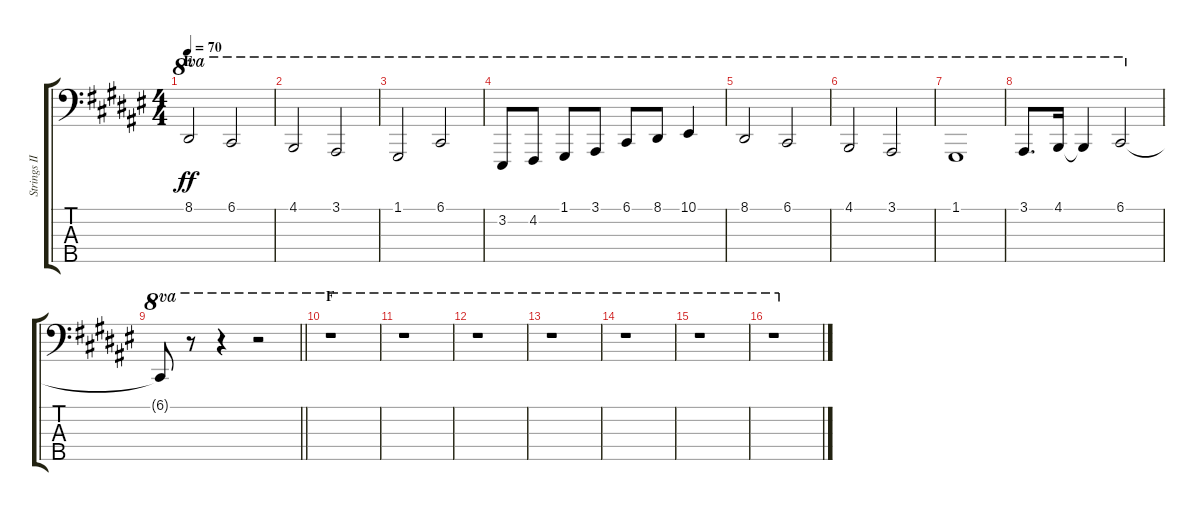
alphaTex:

\track ("Strings II" "Strings II") {instrument stringensemble1}
\staff {score tabs}
\tuning (G2 D2 A1 E1 B0) {hide}
\ts (4 4)
\section ("" "E")
\tempo 70
\clef f4
\ks f#
8.1.2{ot 8va dy ff} 6.1.2{ot 8va} |
4.1.2{ot 8va} 3.1.2{ot 8va} |
1.1.2{ot 8va} 6.1.2{ot 8va} |
3.2.8{ot 8va} 4.2.8{ot 8va} 1.1.8{ot 8va} 3.1.8{ot 8va} 6.1.8{ot 8va} 8.1.8{ot 8va} 10.1.4{ot 8va} |
8.1.2{ot 8va} 6.1.2{ot 8va} |
4.1.2{ot 8va} 3.1.2{ot 8va} |
1.1.1{ot 8va} |
3.1.8{d ot 8va} 4.1.16{ot 8va} 4.1{t}.4{ot 8va} 6.1.2{ot 8va} |
\barLineRight lightlight
6.1{t}.8{ot 8va} r.8{ot 8va} r.4{ot 8va} r.2{ot 8va} |
\section ("" "F")
r.1{ot 8va} |
r.1{ot 8va} |
r.1{ot 8va} |
r.1{ot 8va} |
r.1{ot 8va} |
r.1{ot 8va} |
r.1{ot 8va}
